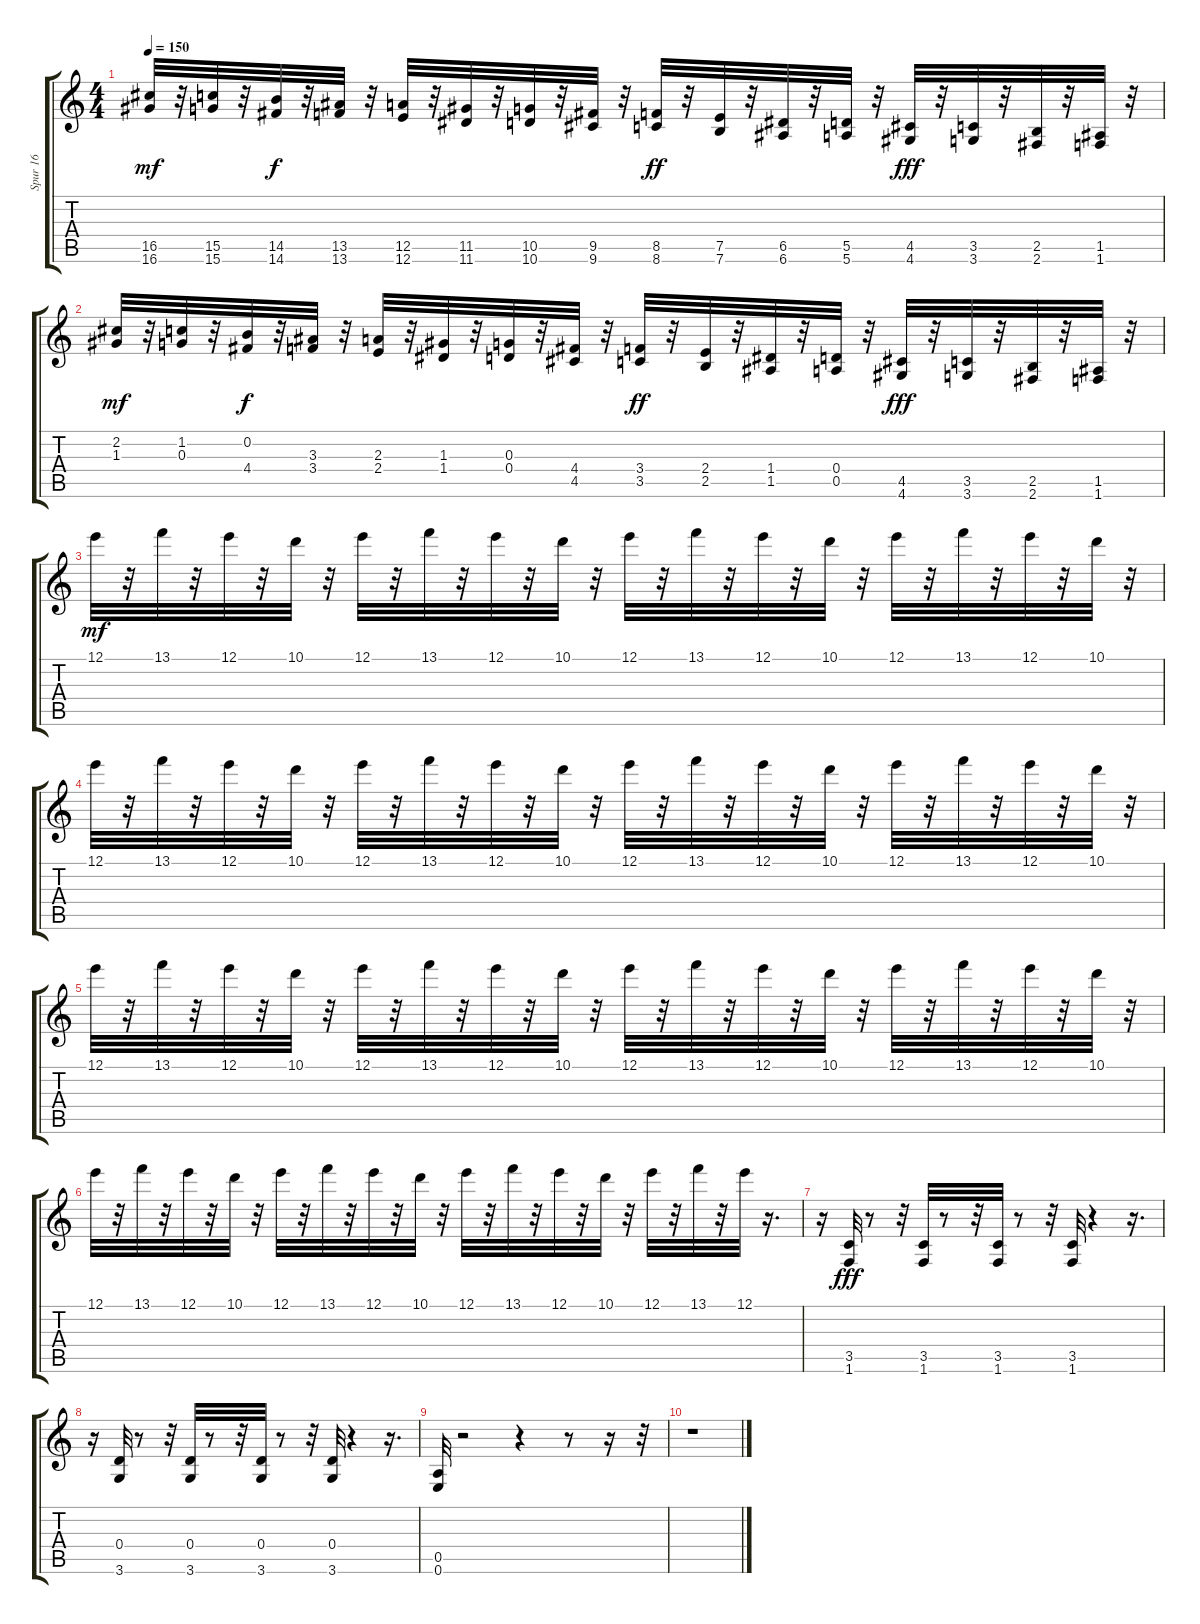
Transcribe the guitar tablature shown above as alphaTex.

\track ("Spur 16" "Spur 16") {instrument overdrivenguitar}
\staff {score tabs}
\tuning (E4 B3 G3 D3 A2 E2) {hide}
\ts (4 4)
\tempo 150
\clef g2
\ks c
(16.5 16.6).32{dy mf} r.32 (15.5 15.6).32 r.32 (14.5 14.6).32{dy f} r.32 (13.5 13.6).32 r.32 (12.5 12.6).32 r.32 (11.5 11.6).32 r.32 (10.5 10.6).32 r.32 (9.5 9.6).32 r.32 (8.5 8.6).32{dy ff} r.32 (7.5 7.6).32 r.32 (6.5 6.6).32 r.32 (5.5 5.6).32 r.32 (4.5 4.6).32{dy fff} r.32 (3.5 3.6).32 r.32 (2.5 2.6).32 r.32 (1.5 1.6).32 r.32 |
(2.2 1.3).32{dy mf} r.32 (1.2 0.3).32 r.32 (0.2 4.4).32{dy f} r.32 (3.3 3.4).32 r.32 (2.3 2.4).32 r.32 (1.3 1.4).32 r.32 (0.3 0.4).32 r.32 (4.4 4.5).32 r.32 (3.4 3.5).32{dy ff} r.32 (2.4 2.5).32 r.32 (1.4 1.5).32 r.32 (0.4 0.5).32 r.32 (4.5 4.6).32{dy fff} r.32 (3.5 3.6).32 r.32 (2.5 2.6).32 r.32 (1.5 1.6).32 r.32 |
12.1.32{dy mf} r.32 13.1.32 r.32 12.1.32 r.32 10.1.32 r.32 12.1.32 r.32 13.1.32 r.32 12.1.32 r.32 10.1.32 r.32 12.1.32 r.32 13.1.32 r.32 12.1.32 r.32 10.1.32 r.32 12.1.32 r.32 13.1.32 r.32 12.1.32 r.32 10.1.32 r.32 |
12.1.32 r.32 13.1.32 r.32 12.1.32 r.32 10.1.32 r.32 12.1.32 r.32 13.1.32 r.32 12.1.32 r.32 10.1.32 r.32 12.1.32 r.32 13.1.32 r.32 12.1.32 r.32 10.1.32 r.32 12.1.32 r.32 13.1.32 r.32 12.1.32 r.32 10.1.32 r.32 |
12.1.32 r.32 13.1.32 r.32 12.1.32 r.32 10.1.32 r.32 12.1.32 r.32 13.1.32 r.32 12.1.32 r.32 10.1.32 r.32 12.1.32 r.32 13.1.32 r.32 12.1.32 r.32 10.1.32 r.32 12.1.32 r.32 13.1.32 r.32 12.1.32 r.32 10.1.32 r.32 |
12.1.32 r.32 13.1.32 r.32 12.1.32 r.32 10.1.32 r.32 12.1.32 r.32 13.1.32 r.32 12.1.32 r.32 10.1.32 r.32 12.1.32 r.32 13.1.32 r.32 12.1.32 r.32 10.1.32 r.32 12.1.32 r.32 13.1.32 r.32 12.1.32 r.16{d} |
r.16 (3.5 1.6).32{dy fff} r.8 r.32 (3.5 1.6).32 r.8 r.32 (3.5 1.6).32 r.8 r.32 (3.5 1.6).32 r.4 r.16{d} |
r.16 (0.4 3.6).32 r.8 r.32 (0.4 3.6).32 r.8 r.32 (0.4 3.6).32 r.8 r.32 (0.4 3.6).32 r.4 r.16{d} |
(0.5 0.6).32 r.2 r.4 r.8 r.16 r.32 |
r.1
